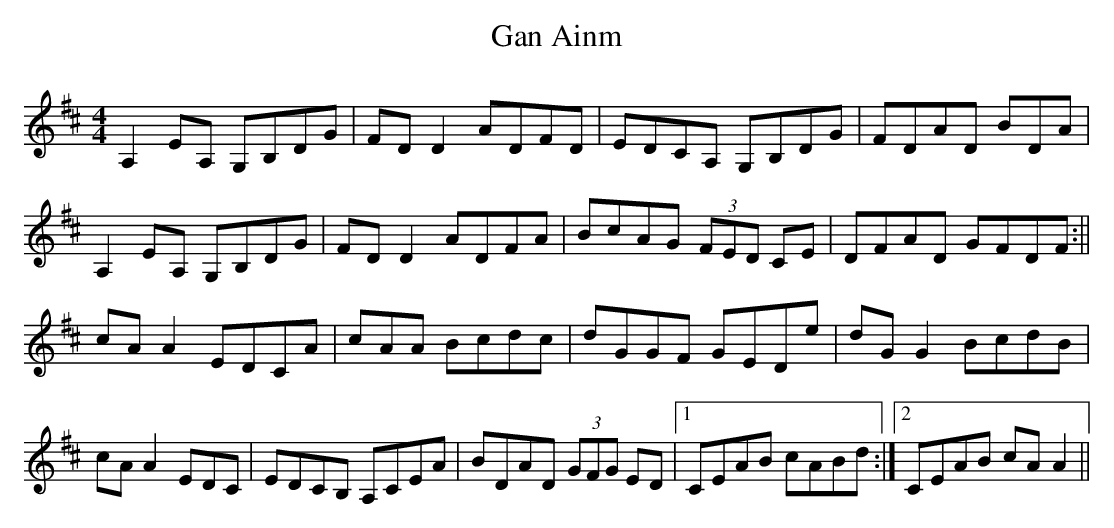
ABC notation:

X:1
T:Gan Ainm
M:4/4
L:1/8
K:D
A,2EA, G,B,DG|FDD2 ADFD|EDCA, G,B,DG|FDAD BDA+DE+|\
A,2EA, G,B,DG|FDD2 ADFA|BcAG (3FED CE|DFAD GFDF:||\
cAA2 EDCA|cAA Bcdc|dGGF GEDe|dGG2 BcdB|\
cAA2 EDC+DF+|EDCB, A,CEA|BDAD (3GFG ED|1 CEAB cABd:|2 CEAB cAA2||
